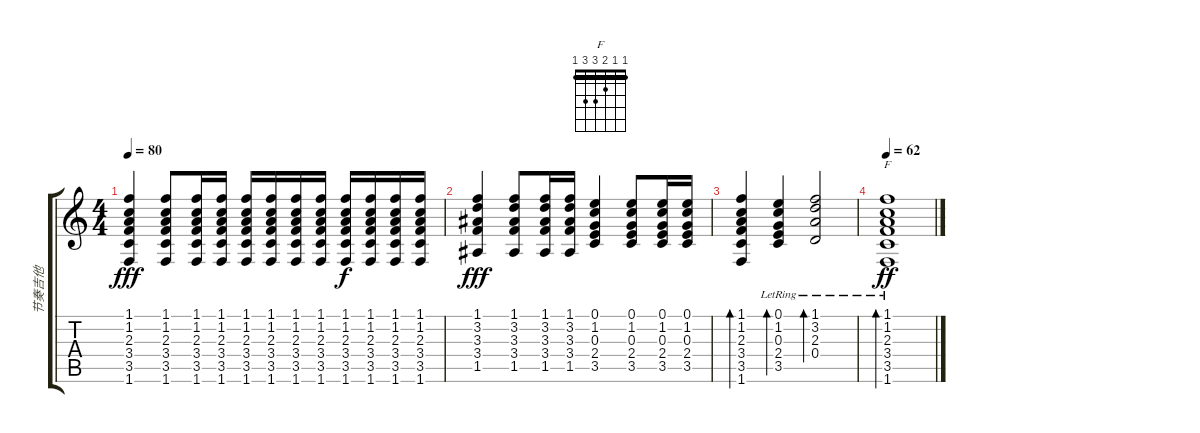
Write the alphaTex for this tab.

\track ("节奏吉他" "节奏吉他") {instrument acousticguitarsteel}
\staff {score tabs}
\tuning (E4 B3 G3 D3 A2 E2) {hide}
\chord ("F" 1 1 2 3 3 1) {barre 1}
\ts (4 4)
\tempo 80
\clef g2
\ks c
(1.1 1.2 2.3 3.4 3.5 1.6).4{dy fff} (1.1 1.2 2.3 3.4 3.5 1.6).8 (1.1 1.2 2.3 3.4 3.5 1.6).16 (1.1 1.2 2.3 3.4 3.5 1.6).16 (1.1 1.2 2.3 3.4 3.5 1.6).16 (1.1 1.2 2.3 3.4 3.5 1.6).16 (1.1 1.2 2.3 3.4 3.5 1.6).16 (1.1 1.2 2.3 3.4 3.5 1.6).16 (1.1 1.2 2.3 3.4 3.5 1.6).16{dy f} (1.1 1.2 2.3 3.4 3.5 1.6).16 (1.1 1.2 2.3 3.4 3.5 1.6).16 (1.1 1.2 2.3 3.4 3.5 1.6).16 |
(1.1 3.2 3.3 3.4 1.5).4{dy fff} (1.1 3.2 3.3 3.4 1.5).8 (1.1 3.2 3.3 3.4 1.5).16 (1.1 3.2 3.3 3.4 1.5).16 (0.1 1.2 0.3 2.4 3.5).4 (0.1 1.2 0.3 2.4 3.5).8 (0.1 1.2 0.3 2.4 3.5).16 (0.1 1.2 0.3 2.4 3.5).16 |
(1.1 1.2 2.3 3.4 3.5 1.6).4{bd 120} (0.1{lr} 1.2 0.3 2.4 3.5).4{bd 120} (1.1 3.2{lr} 2.3 0.4).2{bd 120} |
\tempo 62
(1.1{lr} 1.2{lr} 2.3{lr} 3.4{lr} 3.5 1.6{lr}).1{bd 240 ch "F" dy ff}
